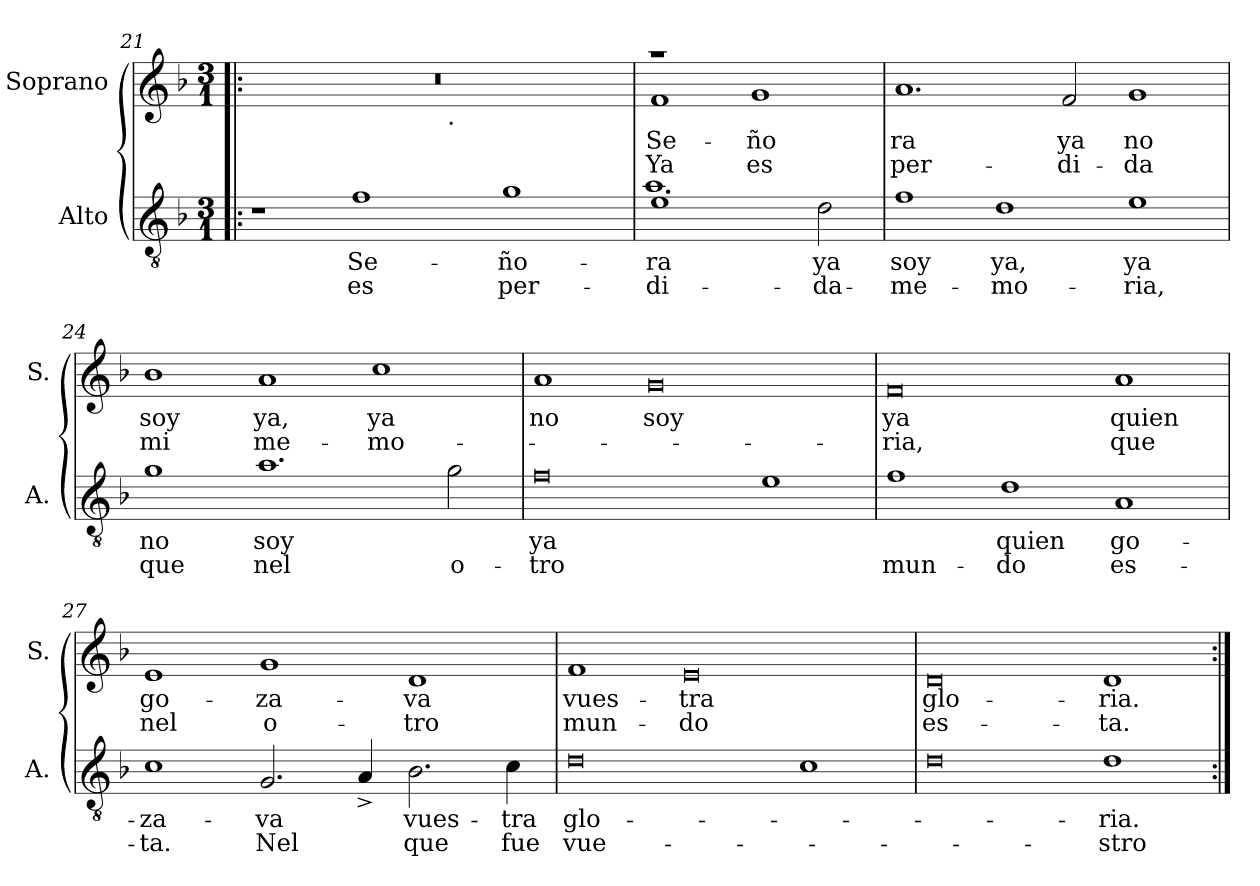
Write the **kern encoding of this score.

**kern	**text	**text	**kern	**text	**text
*part2	*part2	*part2	*part1	*part1	*part1
*staff2	*staff2	*staff2	*staff1	*staff1	*staff1
*I"Alto	*	*	*I"Soprano	*	*
*I'A.	*	*	*I'S.	*	*
*clefGv2	*	*	*clefG2	*	*
*k[b-]	*	*	*k[b-]	*	*
*F:	*	*	*F:	*	*
*M3/1	*	*	*M3/1	*	*
=21!|:	=21!|:	=21!|:	=21!|:	=21!|:	=21!|:
*	*	*	*^	*	*
1r	.	.	0.r	1ryy	.	.
!	!LO:LY:b	!LO:LY:b	!	!	!	!
1f	Se-	es	.	2ryy	.	.
.	.	.	.	8ryy	.	.
!	!	!	!	!LO:TX:b:t=.	!	!
.	.	.	.	1ryy	.	.
!	!LO:LY:b	!LO:LY:b	!	!	!	!
1g	-ño-	per-	.	.	.	.
.	.	.	.	4.ryy	.	.
=22	=22	=22	=22	=22	=22	=22
!	!LO:LY:b	!LO:LY:b	!	!	!	!
*^	*	*	*	*	*	*
!	!	!LO:LY:b	!LO:LY:b	!LO:N:vis=1	!	!LO:LY:b	!LO:LY:b
1e	1.a	ra	di-	0raa	1f	Se-	Ya
!	!	!	!	!	!	!LO:LY:b	!LO:LY:b
1ryy	.	.	.	.	1g	-ño-	es
!	!	!LO:LY:b	!LO:LY:b	!	!	!	!
.	2d\	ya	-da	.	.	.	.
*	*	*	*	*v	*v	*	*
=23	=23	=23	=23	=23	=23	=23
!	!	!LO:LY:b	!LO:LY:b	!	!LO:LY:b	!LO:LY:b
*v	*v	*	*	*	*	*
1f	soy	me-	1.a	-ra	per-
!	!LO:LY:b	!LO:LY:b	!	!	!
1d	ya,	-mo-	.	.	.
!	!	!	!	!LO:LY:b	!LO:LY:b
.	.	.	2f/	ya	-di-
!	!LO:LY:b	!LO:LY:b	!	!LO:LY:b	!LO:LY:b
1e	ya	-ria,	1g	no	-da
!!LO:LB:g=z
=24	=24	=24	=24	=24	=24
!	!LO:LY:b	!LO:LY:b	!	!LO:LY:b	!LO:LY:b
1g	no	que	1b-	soy	mi
!	!LO:LY:b	!LO:LY:b	!	!LO:LY:b	!LO:LY:b
1.a	soy	nel	1a	ya,	me-
!	!	!	!	!LO:LY:b	!LO:LY:b
.	.	.	1cc	ya	-mo-
!	!	!LO:LY:b	!	!	!
2g\	.	o-	.	.	.
=25	=25	=25	=25	=25	=25
!	!LO:LY:b	!LO:LY:b	!	!LO:LY:b	!
0f	ya	-tro	1a	no	.
!	!	!	!	!LO:LY:b	!
.	.	.	0g	soy	.
1e	.	.	.	.	.
=26	=26	=26	=26	=26	=26
!	!	!LO:LY:b	!	!LO:LY:b	!LO:LY:b
1f	.	mun-	0f	ya	-ria,
!	!LO:LY:b	!LO:LY:b	!	!	!
1d	quien	-do	.	.	.
!	!LO:LY:b	!LO:LY:b	!	!LO:LY:b	!LO:LY:b
1A	go-	es-	1a	quien	que
=27	=27	=27	=27	=27	=27
!	!LO:LY:b	!LO:LY:b	!	!LO:LY:b	!LO:LY:b
1c	-za-	-ta.	1e	go-	nel
!	!LO:LY:b	!LO:LY:b	!	!LO:LY:b	!LO:LY:b
2.G/	-va	Nel	1g	-za-	o-
4A^</	.	.	.	.	.
!	!LO:LY:b	!LO:LY:b	!	!LO:LY:b	!LO:LY:b
2.B-\	vues-	que	1d	-va	-tro
!	!LO:LY:b	!LO:LY:b	!	!	!
4c\	-tra	fue	.	.	.
=28	=28	=28	=28	=28	=28
!	!LO:LY:b	!LO:LY:b	!	!LO:LY:b	!LO:LY:b
0d	glo-	vue-	1f	vues-	mun-
!	!	!	!	!LO:LY:b	!LO:LY:b
.	.	.	0e	-tra	-do
1c	.	.	.	.	.
!!LO:LB:g=z
=29	=29	=29	=29	=29	=29
!	!	!	!	!LO:LY:b	!LO:LY:b
0d	.	.	0d	glo-	es-
!	!LO:LY:b	!LO:LY:b	!	!LO:LY:b	!LO:LY:b
1d	-ria.	-stro	1d	-ria.	-ta.
=:|!	=:|!	=:|!	=:|!	=:|!	=:|!
*-	*-	*-	*-	*-	*-
